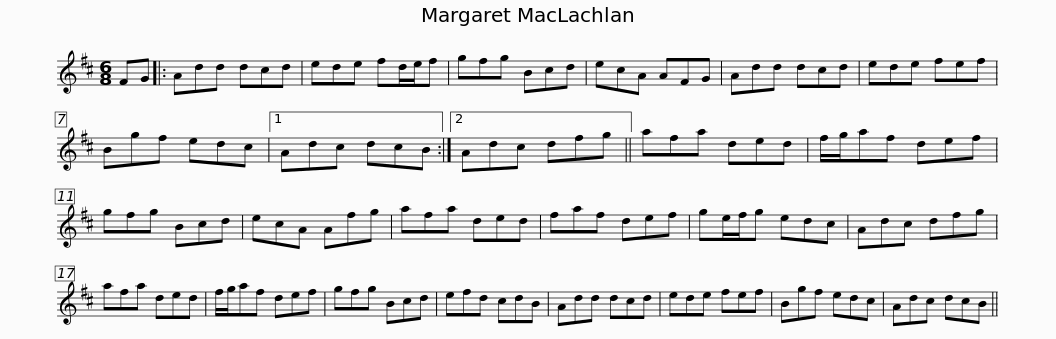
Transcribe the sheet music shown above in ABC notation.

X:1
L:1/8
M:6/8
I:linebreak $
K:D
V:1 treble
V:1
 FG |: Add dcd | ede fd/e/f | gfg Bcd | ecA AFG | %5
 Add dcd | ede fef |$ Bgf edc |1 Adc dcB :|2 Adc dfg || %10
 afa ded | f/g/af def | gfg Bcd | ecA Afg |$ afa ded | %15
 faf def | ge/f/g edc | Adc dfg | afa ded | f/g/af def | %20
 gfg Bcd |$ efd cdB | Add dcd | ede fef | Bgf edc | %25
 Adc dcB || %26
